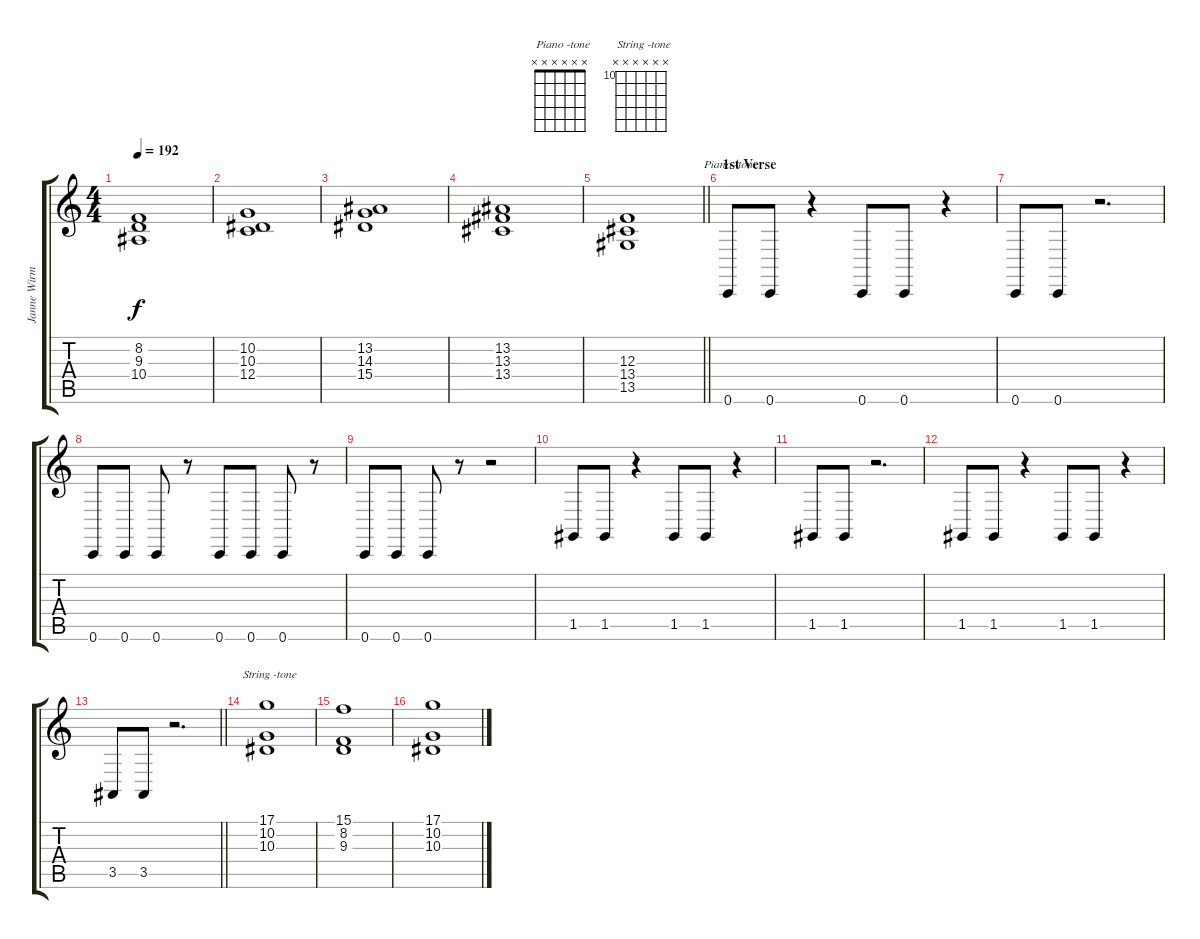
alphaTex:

\track ("Janne Wirman" "Janne Wirm") {instrument stringensemble1}
\staff {score tabs}
\tuning (D4 A3 F3 C3 G2 C2) {hide}
\chord ("  Piano -tone" x x x x x x)
\chord ("  String -tone" x x x x x x) {firstfret 10}
\ts (4 4)
\tempo 192
\clef g2
\ks c
(8.2 9.3 10.4).1{dy f} |
(10.2 10.3 12.4).1 |
(13.2 14.3 15.4).1 |
(13.2 13.3 13.4).1 |
\barLineRight lightlight
(12.3 13.4 13.5).1 |
\section ("" "1st Verse")
0.6.8{ch "  Piano -tone" volume 8 instrument electricgrandpiano} 0.6.8 r.4 0.6.8 0.6.8 r.4 |
0.6.8 0.6.8 r.2{d} |
0.6.8 0.6.8 0.6.8 r.8 0.6.8 0.6.8 0.6.8 r.8 |
0.6.8 0.6.8 0.6.8 r.8 r.2 |
1.5.8 1.5.8 r.4 1.5.8 1.5.8 r.4 |
1.5.8 1.5.8 r.2{d} |
1.5.8 1.5.8 r.4 1.5.8 1.5.8 r.4 |
\barLineRight lightlight
3.5.8 3.5.8 r.2{d} |
(17.1 10.2 10.3).1{ch "  String -tone" volume 8 instrument stringensemble1} |
(15.1 8.2 9.3).1 |
(17.1 10.2 10.3).1
